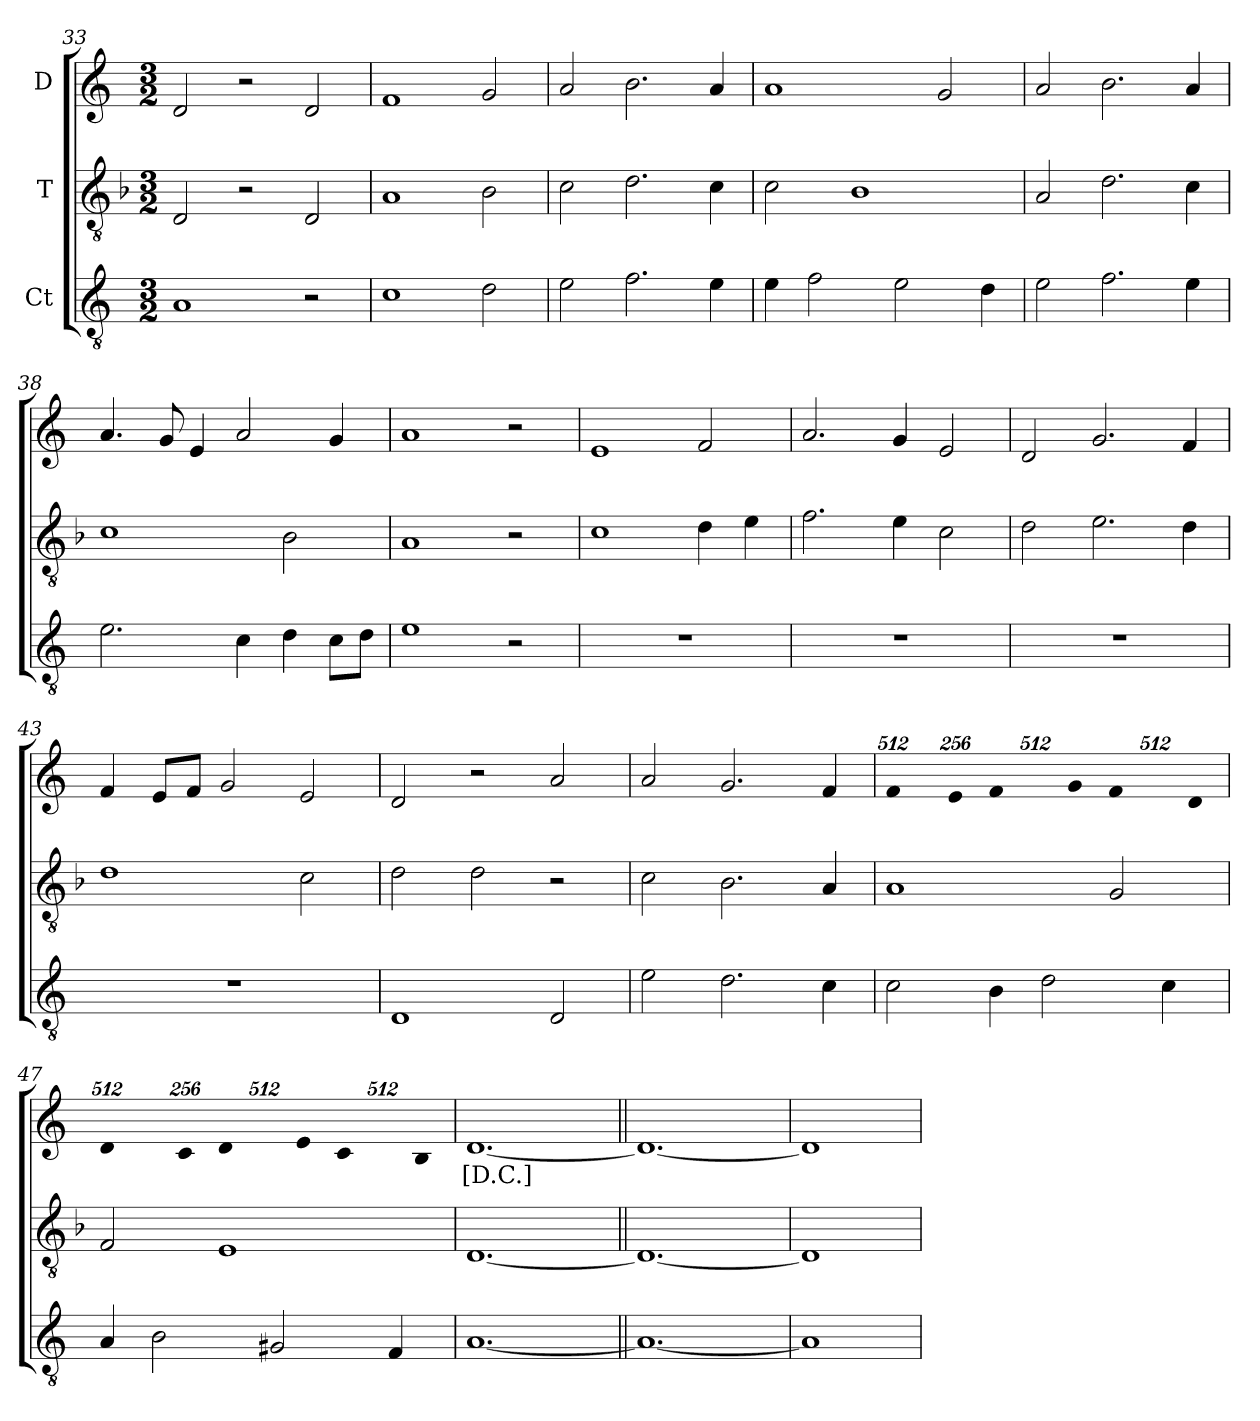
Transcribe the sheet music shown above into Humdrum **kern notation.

**kern	**kern	**kern	**text
*part3	*part2	*part1	*part1
*staff3	*staff2	*staff1	*staff1
*I"Ct	*I"T	*I"D	*
*clefGv2	*clefGv2	*clefG2	*
*ITrd7c12	*ITrd7c12	*	*
*k[]	*k[b-]	*k[]	*
*C:	*F:	*C:	*
*M3/2	*M3/2	*M3/2	*
=33	=33	=33	=33
1AAi/	2DDi/	2di/	.
.	2r	2r	.
2r	2DDi/	2di/	.
=34	=34	=34	=34
1Ci\	1AAi/	1fi/	.
2Di\	2BB-i\	2gi/	.
=35	=35	=35	=35
2Ei\	2Ci\	2ai/	.
2.Fi\	2.Di\	2.bi\	.
4Ei\	4Ci\	4ai/	.
=36	=36	=36	=36
4Ei\	2Ci\	1ai/	.
2Fi\	.	.	.
.	1BB-i/	.	.
2Ei\	.	.	.
.	.	2gi/	.
4Di\	.	.	.
!!LO:LB:g=z
=37	=37	=37	=37
2Ei\	2AAi/	2ai/	.
2.Fi\	2.Di\	2.bi\	.
4Ei\	4Ci\	4ai/	.
=38	=38	=38	=38
2.Ei\	1Ci\	4.ai/	.
.	.	8gi/	.
.	.	4ei/	.
4Ci\	.	2ai/	.
4Di\	2BB-i\	.	.
8Ci\L	.	4gi/	.
8Di\J	.	.	.
=39	=39	=39	=39
1Ei\	1AAi/	1ai/	.
2r	2r	2r	.
=40	=40	=40	=40
1.r	1Ci\	1ei/	.
.	4Di\	2fi/	.
.	4Ei\	.	.
=41	=41	=41	=41
1.r	2.Fi\	2.ai/	.
.	4Ei\	4gi/	.
.	2Ci\	2ei/	.
=42	=42	=42	=42
1.r	2Di\	2di/	.
.	2.Ei\	2.gi/	.
.	4Di\	4fi/	.
!!LO:LB:g=z
=43	=43	=43	=43
1.r	1Di\	4fi/	.
.	.	8ei/L	.
.	.	8fi/J	.
.	.	2gi/	.
.	2Ci\	2ei/	.
=44	=44	=44	=44
1DDi/	2Di\	2di/	.
.	2Di\	2r	.
2DDi/	2r	2ai/	.
=45	=45	=45	=45
2Ei\	2Ci\	2ai/	.
2.Di\	2.BB-i\	2.gi/	.
4Ci\	4AAi/	4fi/	.
=46	=46	=46	=46
*	*	*Xbrackettup	*
!	!	!LO:N:vis=2	!
2Ci\	1AAi/	1024%341fi/	.
!	!	!LO:N:vis=4	!
.	.	1024%171ei/	.
!	!	!LO:N:vis=2	!
4BBi\	.	1024%341fi/	.
2Di\	.	.	.
!	!	!LO:N:vis=4	!
.	.	1024%171gi/	.
!	!	!LO:N:vis=2	!
.	2GGi/	1024%341fi/	.
4Ci\	.	.	.
!	!	!LO:N:vis=4	!
.	.	1024%171di/	.
=47	=47	=47	=47
!	!	!LO:N:vis=2	!
4AAi/	2FFi/	1024%341di/	.
2BBi\	.	.	.
!	!	!LO:N:vis=4	!
.	.	1024%171ci/	.
!	!	!LO:N:vis=2	!
.	1EEi/	1024%341di/	.
2GG#Xi/	.	.	.
!	!	!LO:N:vis=4	!
.	.	1024%171ei/	.
!	!	!LO:N:vis=2	!
.	.	1024%341ci/	.
4FFi/	.	.	.
!	!	!LO:N:vis=4	!
.	.	1024%171Bi/	.
=48	=48	=48	=48
!	!	!	!LO:LY:a:color=#000000
[1.AAi/	[1.DDi/	[1.di/	[D.C.]
=49||	=49||	=49||	=49||
1.AAi/_	1.DDi/_	1.di/_	.
=50	=50	=50	=50
1AAi/]	1DDi/]	1di/]	.
=	=	=	=
*-	*-	*-	*-
